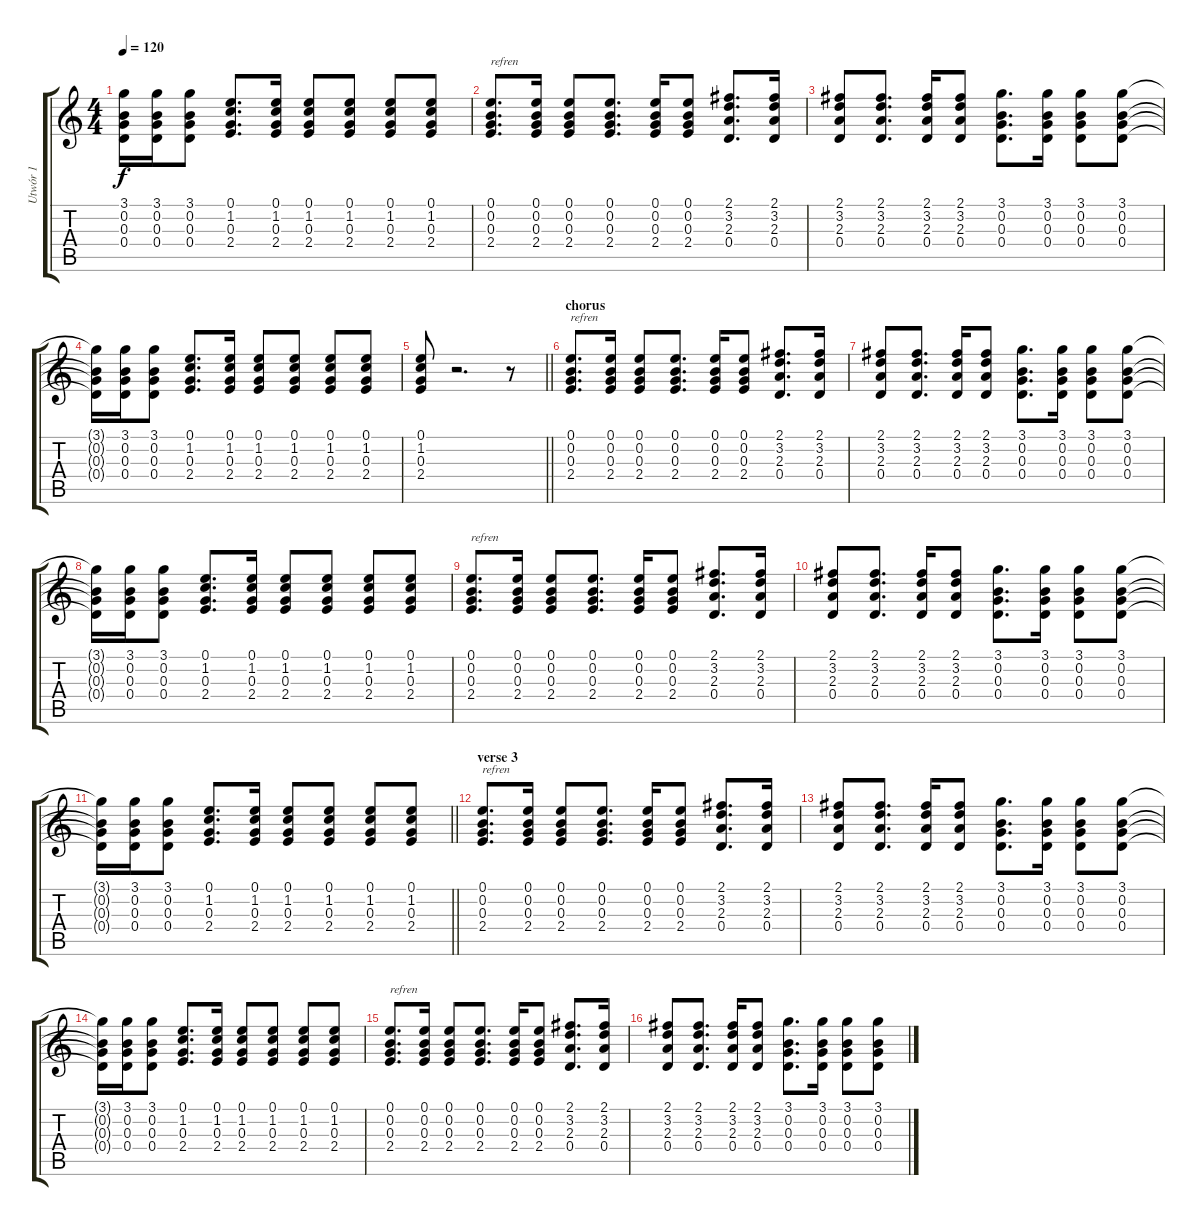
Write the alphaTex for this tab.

\track ("Utwór 1" "Utwór 1") {instrument overdrivenguitar}
\staff {score tabs}
\tuning (E4 B3 G3 D3 A2 E2) {hide}
\ts (4 4)
\tempo 120
\clef g2
\ks c
(3.1{t} 0.2{t} 0.3{t} 0.4{t}).16{dy f} (3.1 0.2 0.3 0.4).16 (3.1 0.2 0.3 0.4).8 (0.1 1.2 0.3 2.4).8{d} (0.1 1.2 0.3 2.4).16 (0.1 1.2 0.3 2.4).8 (0.1 1.2 0.3 2.4).8 (0.1 1.2 0.3 2.4).8 (0.1 1.2 0.3 2.4).8 |
(0.1 0.2 0.3 2.4).8{d txt "refren"} (0.1 0.2 0.3 2.4).16 (0.1 0.2 0.3 2.4).8 (0.1 0.2 0.3 2.4).8{d} (0.1 0.2 0.3 2.4).16 (0.1 0.2 0.3 2.4).8 (2.1 3.2 2.3 0.4).8{d} (2.1 3.2 2.3 0.4).16 |
(2.1 3.2 2.3 0.4).8 (2.1 3.2 2.3 0.4).8{d} (2.1 3.2 2.3 0.4).16 (2.1 3.2 2.3 0.4).8 (3.1 0.2 0.3 0.4).8{d} (3.1 0.2 0.3 0.4).16 (3.1 0.2 0.3 0.4).8 (3.1 0.2 0.3 0.4).8 |
(3.1{t} 0.2{t} 0.3{t} 0.4{t}).16 (3.1 0.2 0.3 0.4).16 (3.1 0.2 0.3 0.4).8 (0.1 1.2 0.3 2.4).8{d} (0.1 1.2 0.3 2.4).16 (0.1 1.2 0.3 2.4).8 (0.1 1.2 0.3 2.4).8 (0.1 1.2 0.3 2.4).8 (0.1 1.2 0.3 2.4).8 |
\barLineRight lightlight
(0.1 1.2 0.3 2.4).8 r.2{d} r.8 |
\section ("" "chorus")
(0.1 0.2 0.3 2.4).8{d txt "refren"} (0.1 0.2 0.3 2.4).16 (0.1 0.2 0.3 2.4).8 (0.1 0.2 0.3 2.4).8{d} (0.1 0.2 0.3 2.4).16 (0.1 0.2 0.3 2.4).8 (2.1 3.2 2.3 0.4).8{d} (2.1 3.2 2.3 0.4).16 |
(2.1 3.2 2.3 0.4).8 (2.1 3.2 2.3 0.4).8{d} (2.1 3.2 2.3 0.4).16 (2.1 3.2 2.3 0.4).8 (3.1 0.2 0.3 0.4).8{d} (3.1 0.2 0.3 0.4).16 (3.1 0.2 0.3 0.4).8 (3.1 0.2 0.3 0.4).8 |
(3.1{t} 0.2{t} 0.3{t} 0.4{t}).16 (3.1 0.2 0.3 0.4).16 (3.1 0.2 0.3 0.4).8 (0.1 1.2 0.3 2.4).8{d} (0.1 1.2 0.3 2.4).16 (0.1 1.2 0.3 2.4).8 (0.1 1.2 0.3 2.4).8 (0.1 1.2 0.3 2.4).8 (0.1 1.2 0.3 2.4).8 |
(0.1 0.2 0.3 2.4).8{d txt "refren"} (0.1 0.2 0.3 2.4).16 (0.1 0.2 0.3 2.4).8 (0.1 0.2 0.3 2.4).8{d} (0.1 0.2 0.3 2.4).16 (0.1 0.2 0.3 2.4).8 (2.1 3.2 2.3 0.4).8{d} (2.1 3.2 2.3 0.4).16 |
(2.1 3.2 2.3 0.4).8 (2.1 3.2 2.3 0.4).8{d} (2.1 3.2 2.3 0.4).16 (2.1 3.2 2.3 0.4).8 (3.1 0.2 0.3 0.4).8{d} (3.1 0.2 0.3 0.4).16 (3.1 0.2 0.3 0.4).8 (3.1 0.2 0.3 0.4).8 |
\barLineRight lightlight
(3.1{t} 0.2{t} 0.3{t} 0.4{t}).16 (3.1 0.2 0.3 0.4).16 (3.1 0.2 0.3 0.4).8 (0.1 1.2 0.3 2.4).8{d} (0.1 1.2 0.3 2.4).16 (0.1 1.2 0.3 2.4).8 (0.1 1.2 0.3 2.4).8 (0.1 1.2 0.3 2.4).8 (0.1 1.2 0.3 2.4).8 |
\section ("" "verse 3")
(0.1 0.2 0.3 2.4).8{d txt "refren"} (0.1 0.2 0.3 2.4).16 (0.1 0.2 0.3 2.4).8 (0.1 0.2 0.3 2.4).8{d} (0.1 0.2 0.3 2.4).16 (0.1 0.2 0.3 2.4).8 (2.1 3.2 2.3 0.4).8{d} (2.1 3.2 2.3 0.4).16 |
(2.1 3.2 2.3 0.4).8 (2.1 3.2 2.3 0.4).8{d} (2.1 3.2 2.3 0.4).16 (2.1 3.2 2.3 0.4).8 (3.1 0.2 0.3 0.4).8{d} (3.1 0.2 0.3 0.4).16 (3.1 0.2 0.3 0.4).8 (3.1 0.2 0.3 0.4).8 |
(3.1{t} 0.2{t} 0.3{t} 0.4{t}).16 (3.1 0.2 0.3 0.4).16 (3.1 0.2 0.3 0.4).8 (0.1 1.2 0.3 2.4).8{d} (0.1 1.2 0.3 2.4).16 (0.1 1.2 0.3 2.4).8 (0.1 1.2 0.3 2.4).8 (0.1 1.2 0.3 2.4).8 (0.1 1.2 0.3 2.4).8 |
(0.1 0.2 0.3 2.4).8{d txt "refren"} (0.1 0.2 0.3 2.4).16 (0.1 0.2 0.3 2.4).8 (0.1 0.2 0.3 2.4).8{d} (0.1 0.2 0.3 2.4).16 (0.1 0.2 0.3 2.4).8 (2.1 3.2 2.3 0.4).8{d} (2.1 3.2 2.3 0.4).16 |
(2.1 3.2 2.3 0.4).8 (2.1 3.2 2.3 0.4).8{d} (2.1 3.2 2.3 0.4).16 (2.1 3.2 2.3 0.4).8 (3.1 0.2 0.3 0.4).8{d} (3.1 0.2 0.3 0.4).16 (3.1 0.2 0.3 0.4).8 (3.1 0.2 0.3 0.4).8
